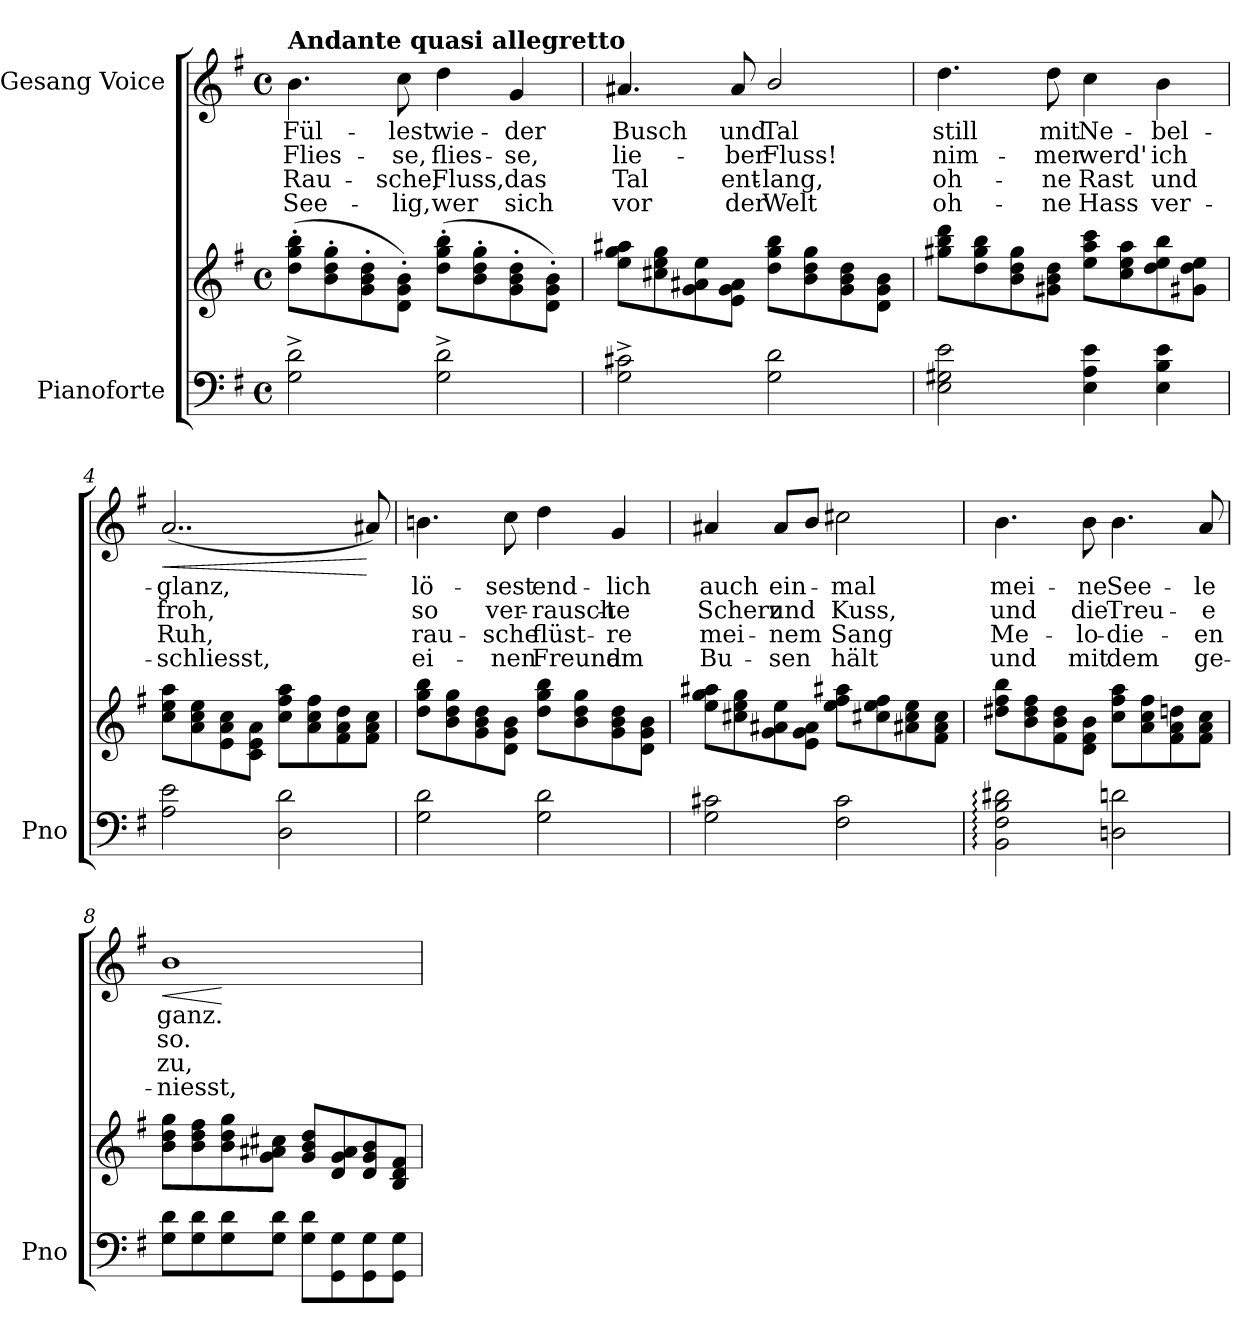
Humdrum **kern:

**kern	**kern	**dynam	**kern	**text	**text	**text	**text	**dynam
*part2	*part2	*part2	*part1	*part1	*part1	*part1	*part1	*part1
*staff3	*staff2	*staff2/3	*staff1	*staff1	*staff1	*staff1	*staff1	*staff1
*I"Pianoforte	*	*	*I"Gesang Voice	*	*	*	*	*
*I'Pno	*	*	*	*	*	*	*	*
*clefF4	*clefG2	*	*clefG2	*	*	*	*	*
*k[f#]	*k[f#]	*	*k[f#]	*	*	*	*	*
*M4/4	*M4/4	*	*M4/4	*	*	*	*	*
*met(c)	*met(c)	*	*met(c)	*	*	*	*	*
=1	=1	=1	=1	=1	=1	=1	=1	=1
!	!	!	!LO:TX:a:B:t=Andante quasi allegretto	!	!	!	!	!
!	!	!LO:DY:b	!	!LO:LY:b	!LO:LY:b	!LO:LY:b	!LO:LY:b	!
!	!	!LO:DY:n=1:b	!	!	!	!	!	!
2G\^ 2d\^	(>8dd\' 8gg\' 8bb\'L	other-dynamics pp	4.b\	Fül-	Flies-	Rau-	See-	.
.	8b\' 8dd\' 8gg\'	.	.	.	.	.	.	.
.	8g\' 8b\' 8dd\'	.	.	.	.	.	.	.
!	!	!	!	!LO:LY:b	!LO:LY:b	!LO:LY:b	!LO:LY:b	!
.	8d\' 8g\' 8b\'J)	.	8cc\	-lest	-se,	-sche,	-lig,	.
!	!	!	!	!LO:LY:b	!LO:LY:b	!LO:LY:b	!LO:LY:b	!
2G\^ 2d\^	(>8dd\' 8gg\' 8bb\'L	.	4dd\	wie-	flies-	Fluss,	wer	.
.	8b\' 8dd\' 8gg\'	.	.	.	.	.	.	.
!	!	!	!	!LO:LY:b	!LO:LY:b	!LO:LY:b	!LO:LY:b	!
.	8g\' 8b\' 8dd\'	.	4g/	-der	-se,	das	sich	.
.	8d\' 8g\' 8b\'J)	.	.	.	.	.	.	.
=2	=2	=2	=2	=2	=2	=2	=2	=2
!	!	!	!	!LO:LY:b	!LO:LY:b	!LO:LY:b	!LO:LY:b	!
2G\^ 2c#X\^	8ee\ 8gg\ 8aa#X\L	.	4.a#X/	Busch	lie-	Tal	vor	.
.	8cc#X\ 8ee\ 8gg\	.	.	.	.	.	.	.
.	8g\ 8a#X\ 8ee\	.	.	.	.	.	.	.
!	!	!	!	!LO:LY:b	!LO:LY:b	!LO:LY:b	!LO:LY:b	!
.	8e\ 8g\ 8a#\J	.	8a#/	und	-ber	ent-	der	.
!	!	!	!	!LO:LY:b	!LO:LY:b	!LO:LY:b	!LO:LY:b	!
2G\ 2d\	8dd\ 8gg\ 8bb\L	.	2b/	Tal	Fluss!	-lang,	Welt	.
.	8b\ 8dd\ 8gg\	.	.	.	.	.	.	.
.	8g\ 8b\ 8dd\	.	.	.	.	.	.	.
.	8d\ 8g\ 8b\J	.	.	.	.	.	.	.
!!LO:LB:g=z
=3	=3	=3	=3	=3	=3	=3	=3	=3
!	!	!	!	!LO:LY:b	!LO:LY:b	!LO:LY:b	!LO:LY:b	!
2E\ 2G#X\ 2e\	8gg#X\ 8bb\ 8ddd\L	.	4.dd\	still	nim-	oh-	oh-	.
.	8dd\ 8gg#\ 8bb\	.	.	.	.	.	.	.
.	8b\ 8dd\ 8gg#\	.	.	.	.	.	.	.
!	!	!	!	!LO:LY:b	!LO:LY:b	!LO:LY:b	!LO:LY:b	!
.	8g#X\ 8b\ 8dd\J	.	8dd\	mit	-mer	-ne	-ne	.
!	!	!	!	!LO:LY:b	!LO:LY:b	!LO:LY:b	!LO:LY:b	!
4E\ 4A\ 4e\	8ee\ 8aa\ 8ccc\L	.	4cc\	Ne-	werd'	Rast	Hass	.
.	8cc\ 8ee\ 8aa\	.	.	.	.	.	.	.
!	!	!	!	!LO:LY:b	!LO:LY:b	!LO:LY:b	!LO:LY:b	!
4E\ 4B\ 4e\	8dd\ 8ee\ 8bb\	.	4b\	-bel-	ich	und	ver-	.
.	8g#X\ 8dd\ 8ee\J	.	.	.	.	.	.	.
=4	=4	=4	=4	=4	=4	=4	=4	=4
!	!	!	!	!LO:LY:b	!LO:LY:b	!LO:LY:b	!LO:LY:b	!LO:HP:b
2A\ 2e\	8cc\ 8ee\ 8aa\L	.	(>2..a/	-glanz,	froh,	Ruh,	-schliesst,	<
.	8a\ 8cc\ 8ee\	.	.	.	.	.	.	.
.	8e\ 8a\ 8cc\	.	.	.	.	.	.	.
.	8c\ 8e\ 8a\J	.	.	.	.	.	.	.
2D\ 2d\	8cc\ 8ff#\ 8aa\L	.	.	.	.	.	.	.
.	8a\ 8cc\ 8ff#\	.	.	.	.	.	.	.
.	8f#\ 8a\ 8dd\	.	.	.	.	.	.	.
.	8f#\ 8a\ 8cc\J	.	8a#X/)	.	.	.	.	[
=5	=5	=5	=5	=5	=5	=5	=5	=5
!	!	!	!	!LO:LY:b	!LO:LY:b	!LO:LY:b	!LO:LY:b	!
2G\ 2d\	8dd\ 8gg\ 8bb\L	.	4.bn\	lö-	so	rau-	ei-	.
.	8b\ 8dd\ 8gg\	.	.	.	.	.	.	.
.	8g\ 8b\ 8dd\	.	.	.	.	.	.	.
!	!	!	!	!LO:LY:b	!LO:LY:b	!LO:LY:b	!LO:LY:b	!
.	8d\ 8g\ 8b\J	.	8cc\	-sest	ver-	-sche	-nen	.
!	!	!	!	!LO:LY:b	!LO:LY:b	!LO:LY:b	!LO:LY:b	!
2G\ 2d\	8dd\ 8gg\ 8bb\L	.	4dd\	end-	-rausch-	flüst-	Freund	.
.	8b\ 8dd\ 8gg\	.	.	.	.	.	.	.
!	!	!	!	!LO:LY:b	!LO:LY:b	!LO:LY:b	!LO:LY:b	!
.	8g\ 8b\ 8dd\	.	4g/	-lich	-te	-re	am	.
.	8d\ 8g\ 8b\J	.	.	.	.	.	.	.
!!LO:LB:g=z
=6	=6	=6	=6	=6	=6	=6	=6	=6
!	!	!	!	!LO:LY:b	!LO:LY:b	!LO:LY:b	!LO:LY:b	!
2G\ 2c#X\	8ee\ 8gg\ 8aa#X\L	.	4a#X/	auch	Scherz	mei-	Bu-	.
.	8cc#X\ 8ee\ 8gg\	.	.	.	.	.	.	.
!	!	!	!	!LO:LY:b	!LO:LY:b	!LO:LY:b	!LO:LY:b	!
.	8g\ 8a#X\ 8ee\	.	8a#/L	ein-	und	-nem	-sen	.
.	8e\ 8g\ 8a#\J	.	8b/J	.	.	.	.	.
!	!	!	!	!LO:LY:b	!LO:LY:b	!LO:LY:b	!LO:LY:b	!
2F#\ 2c#\	8ee\ 8ff#\ 8aa#X\L	.	2cc#X\	-mal	Kuss,	Sang	hält	.
.	8cc#X\ 8ee\ 8ff#\	.	.	.	.	.	.	.
.	8a#X\ 8cc#\ 8ee\	.	.	.	.	.	.	.
.	8f#\ 8a#\ 8cc#\J	.	.	.	.	.	.	.
=7	=7	=7	=7	=7	=7	=7	=7	=7
!	!	!	!	!LO:LY:b	!LO:LY:b	!LO:LY:b	!LO:LY:b	!
2BB\: 2F#\: 2B\: 2d#X\:	8dd#X\ 8ff#\ 8bb\L	.	4.b\	mei-	und	Me-	und	.
.	8b\ 8dd#\ 8ff#\	.	.	.	.	.	.	.
.	8f#\ 8b\ 8dd#\	.	.	.	.	.	.	.
!	!	!	!	!LO:LY:b	!LO:LY:b	!LO:LY:b	!LO:LY:b	!
.	8d\ 8f#\ 8b\J	.	8b\	-ne	die	-lo-	mit	.
!	!	!	!	!LO:LY:b	!LO:LY:b	!LO:LY:b	!LO:LY:b	!
2Dn\ 2dn\	8cc\ 8ff#\ 8aa\L	.	4.b\	See-	Treu-	-die-	dem	.
.	8a\ 8cc\ 8ff#\	.	.	.	.	.	.	.
.	8f#\ 8a\ 8ddn\	.	.	.	.	.	.	.
!	!	!	!	!LO:LY:b	!LO:LY:b	!LO:LY:b	!LO:LY:b	!
.	8f#\ 8a\ 8cc\J	.	8a/	-le	-e	-en	ge-	.
=8	=8	=8	=8	=8	=8	=8	=8	=8
!	!	!	!	!LO:LY:b	!LO:LY:b	!LO:LY:b	!LO:LY:b	!LO:HP:b
*	*	*	*^	*	*	*	*	*
8G\ 8d\L	8b\ 8dd\ 8gg\L	.	1b	4ryy	ganz.	so.	zu,	-niesst,	<
8G\ 8d\	8b\ 8dd\ 8ff#\	.	.	.	.	.	.	.	.
8G\ 8d\	8b\ 8dd\ 8gg\	.	.	4ryy	.	.	.	.	[
8G\ 8d\J	8g\ 8a#X\ 8cc#X\J	.	.	.	.	.	.	.	.
8G\ 8d\L	8g/ 8b/ 8dd/L	.	.	4ryy	.	.	.	.	.
8GG\ 8G\	8d/ 8g/ 8a#/	.	.	.	.	.	.	.	.
8GG\ 8G\	8d/ 8g/ 8b/	.	.	4ryy	.	.	.	.	.
8GG\ 8G\J	8B/ 8d/ 8f#/J	.	.	.	.	.	.	.	.
*	*	*	*v	*v	*	*	*	*	*
=	=	=	=	=	=	=	=	=
*-	*-	*-	*-	*-	*-	*-	*-	*-
